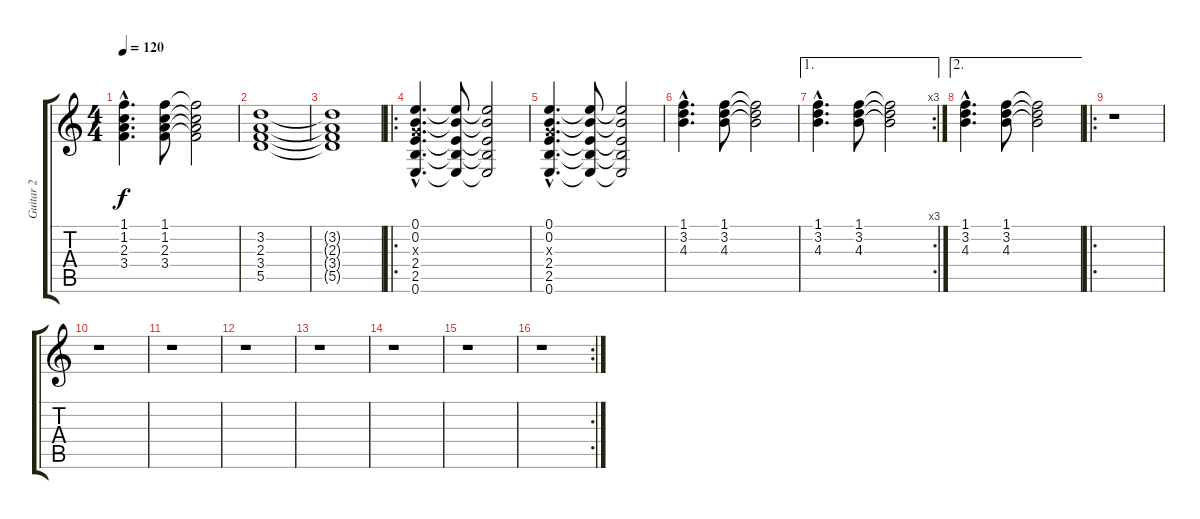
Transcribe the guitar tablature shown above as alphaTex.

\track ("Guitar 2" "Guitar 2") {instrument distortionguitar}
\staff {score tabs}
\tuning (E4 B3 G3 D3 A2 E2) {hide}
\ts (4 4)
\tempo 120
\clef g2
\ks c
(1.1{hac} 1.2{hac} 2.3{hac} 3.4{hac}).4{d dy f} (1.1 1.2 2.3 3.4).8 (1.1{t} 1.2{t} 2.3{t} 3.4{t}).2 |
(3.2 2.3 3.4 5.5).1 |
(3.2{t} 2.3{t} 3.4{t} 5.5{t}).1 |
\ro
(0.1{hac} 0.2{hac} 0.3{hac x} 2.4{hac} 2.5{hac} 0.6{hac}).4{d} (0.1{t} 0.2{t} 2.4{t} 2.5{t} 0.6{t}).8 (0.1{t} 0.2{t} 2.4{t} 2.5{t} 0.6{t}).2 |
(0.1{hac} 0.2{hac} 0.3{hac x} 2.4{hac} 2.5{hac} 0.6{hac}).4{d} (0.1{t} 0.2{t} 2.4{t} 2.5{t} 0.6{t}).8 (0.1{t} 0.2{t} 2.4{t} 2.5{t} 0.6{t}).2 |
(1.1{hac} 3.2{hac} 4.3{hac}).4{d} (1.1 3.2 4.3).8 (1.1{t} 3.2{t} 4.3{t}).2 |
\ae 1
\rc 3
(1.1{hac} 3.2{hac} 4.3{hac}).4{d} (1.1 3.2 4.3).8 (1.1{t} 3.2{t} 4.3{t}).2 |
\ae 2
(1.1{hac} 3.2{hac} 4.3{hac}).4{d} (1.1 3.2 4.3).8 (1.1{t} 3.2{t} 4.3{t}).2 |
\ro
r.1 |
r.1 |
r.1 |
r.1 |
r.1 |
r.1 |
r.1 |
\rc 2
r.1
